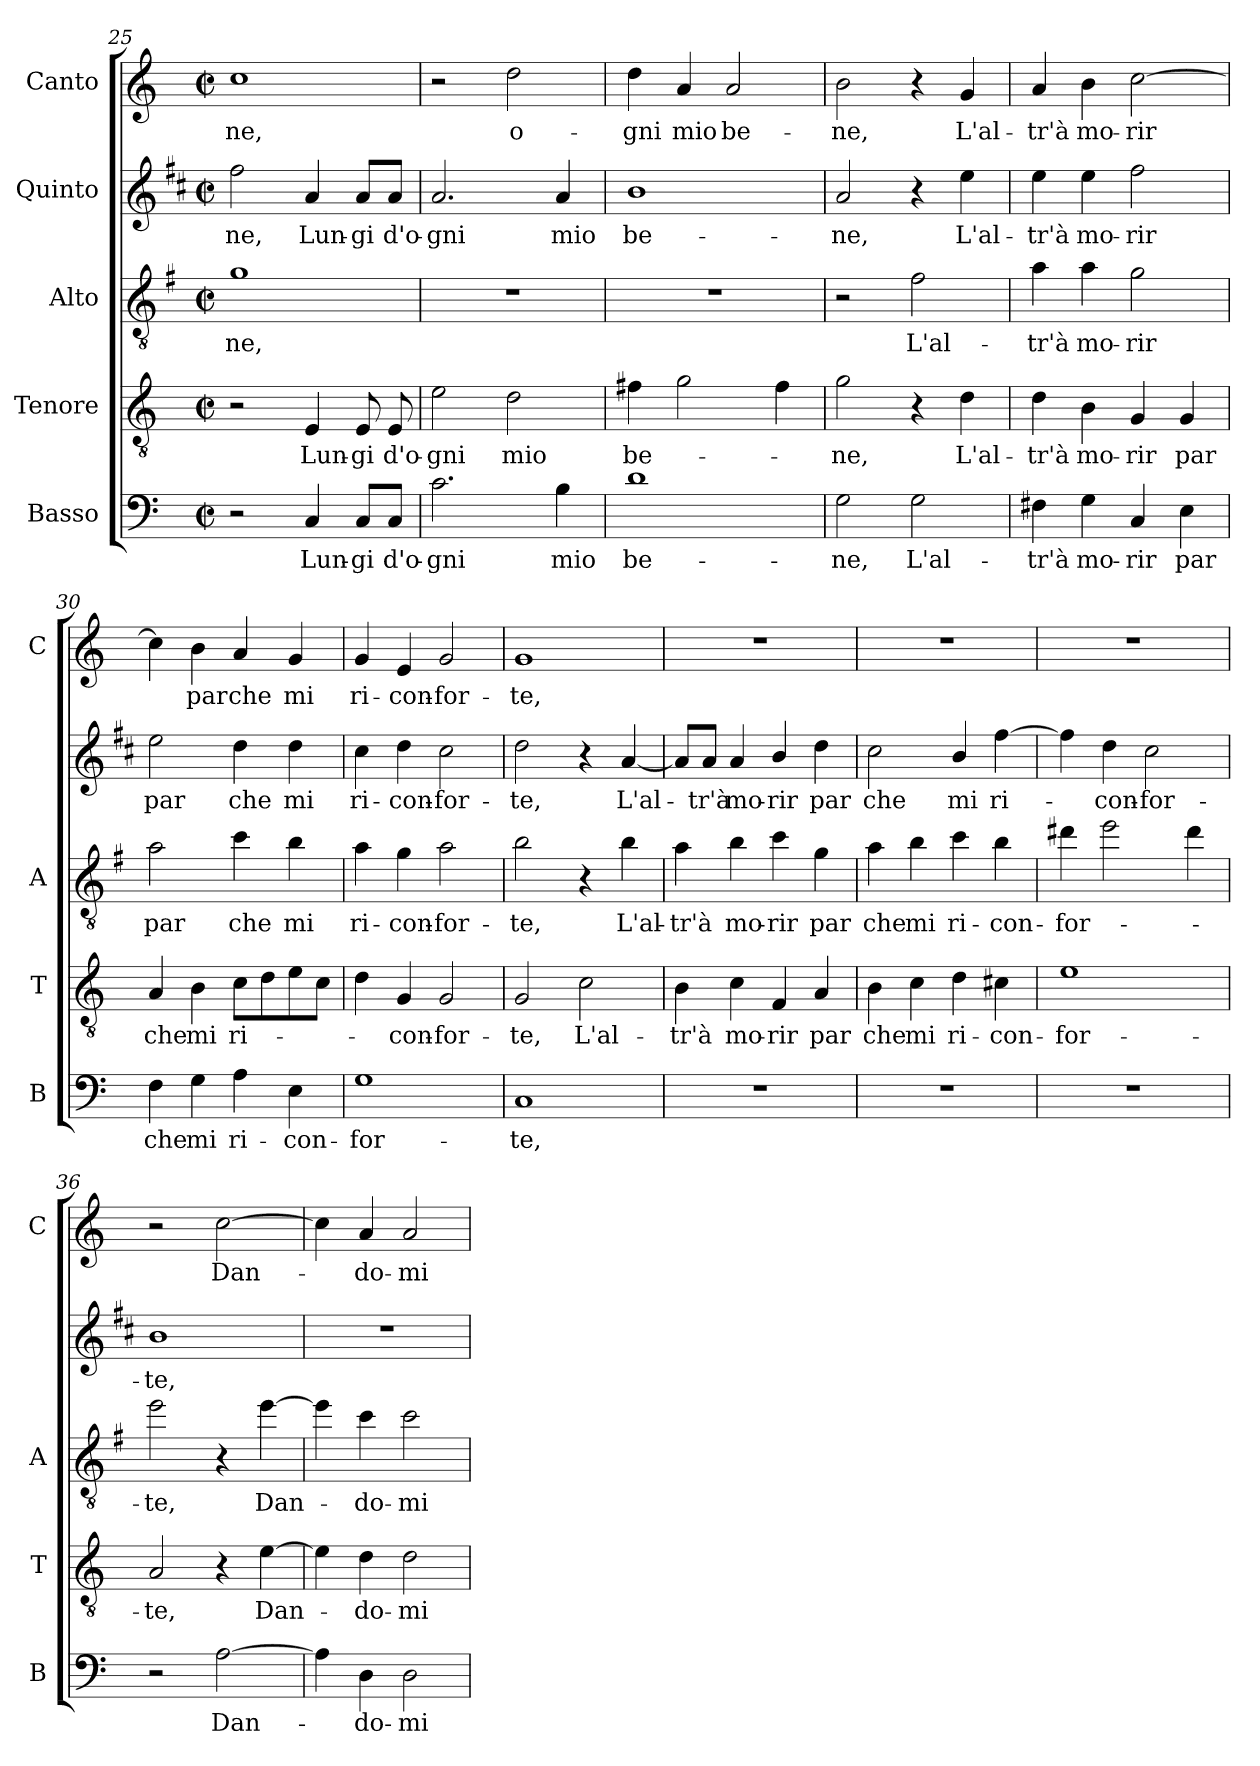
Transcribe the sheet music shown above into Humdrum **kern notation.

**kern	**text	**kern	**text	**kern	**text	**kern	**text	**kern	**text
*part5	*part5	*part4	*part4	*part3	*part3	*part2	*part2	*part1	*part1
*staff5	*staff5	*staff4	*staff4	*staff3	*staff3	*staff2	*staff2	*staff1	*staff1
*I"Basso	*	*I"Tenore	*	*I"Alto	*	*I"Quinto	*	*I"Canto	*
*I'B	*	*I'T	*	*I'A	*	*	*	*I'C	*
*clefF4	*	*clefGv2	*	*clefGv2	*	*clefG2	*	*clefG2	*
*	*	*	*	*ITrd4c7	*	*ITrd1c2	*	*	*
*k[]	*	*k[]	*	*k[]	*	*k[]	*	*k[]	*
*C:	*	*C:	*	*C:	*	*C:	*	*C:	*
*M2/2	*	*M2/2	*	*M2/2	*	*M2/2	*	*M2/2	*
*met(c|)	*	*met(c|)	*	*met(c|)	*	*met(c|)	*	*met(c|)	*
=25	=25	=25	=25	=25	=25	=25	=25	=25	=25
!	!	!	!	!	!LO:LY:b	!	!LO:LY:b	!	!LO:LY:b
2r	.	2r	.	1c	-ne,	2ee\	-ne,	1cc	-ne,
!	!LO:LY:b	!	!LO:LY:b	!	!	!	!LO:LY:b	!	!
4C/	Lun-	4E/	Lun-	.	.	4g/	Lun-	.	.
!	!LO:LY:b	!	!LO:LY:b	!	!	!	!LO:LY:b	!	!
8C/L	-gi	8E/	-gi	.	.	8g/L	-gi	.	.
!	!LO:LY:b	!	!LO:LY:b	!	!	!	!LO:LY:b	!	!
8C/J	d'o-	8E/	d'o-	.	.	8g/J	d'o-	.	.
=26	=26	=26	=26	=26	=26	=26	=26	=26	=26
!	!LO:LY:b	!	!LO:LY:b	!	!	!	!LO:LY:b	!	!
2.c\	-gni	2e\	-gni	1r	.	2.g/	-gni	2r	.
!	!	!	!LO:LY:b	!	!	!	!	!	!LO:LY:b
.	.	2d\	mio	.	.	.	.	2dd\	o-
!	!LO:LY:b	!	!	!	!	!	!LO:LY:b	!	!
4B\	mio	.	.	.	.	4g/	mio	.	.
=27	=27	=27	=27	=27	=27	=27	=27	=27	=27
!	!LO:LY:b	!	!LO:LY:b	!	!	!	!LO:LY:b	!	!LO:LY:b
1d	be-	4f#X\	be-	1r	.	1a	be-	4dd\	-gni
!	!	!	!	!	!	!	!	!	!LO:LY:b
.	.	2g\	.	.	.	.	.	4a/	mio
!	!	!	!	!	!	!	!	!	!LO:LY:b
.	.	.	.	.	.	.	.	2a/	be-
.	.	4f#\	.	.	.	.	.	.	.
=28	=28	=28	=28	=28	=28	=28	=28	=28	=28
!	!LO:LY:b	!	!LO:LY:b	!	!	!	!LO:LY:b	!	!LO:LY:b
2G\	-ne,	2g\	-ne,	2r	.	2g/	-ne,	2b\	-ne,
!	!LO:LY:b	!	!	!	!LO:LY:b	!	!	!	!
2G\	L'al-	4r	.	2B\	L'al-	4r	.	4r	.
!	!	!	!LO:LY:b	!	!	!	!LO:LY:b	!	!LO:LY:b
.	.	4d\	L'al-	.	.	4dd\	L'al-	4g/	L'al-
=29	=29	=29	=29	=29	=29	=29	=29	=29	=29
!	!LO:LY:b	!	!LO:LY:b	!	!LO:LY:b	!	!LO:LY:b	!	!LO:LY:b
4F#X\	-tr'à	4d\	-tr'à	4d\	-tr'à	4dd\	-tr'à	4a/	-tr'à
!	!LO:LY:b	!	!LO:LY:b	!	!LO:LY:b	!	!LO:LY:b	!	!LO:LY:b
4G\	mo-	4B\	mo-	4d\	mo-	4dd\	mo-	4b\	mo-
!	!LO:LY:b	!	!LO:LY:b	!	!LO:LY:b	!	!LO:LY:b	!	!LO:LY:b
4C/	-rir	4G/	-rir	2c\	-rir	2ee\	-rir	[2cc\	-rir
!	!LO:LY:b	!	!LO:LY:b	!	!	!	!	!	!
4E\	par	4G/	par	.	.	.	.	.	.
=30	=30	=30	=30	=30	=30	=30	=30	=30	=30
!	!LO:LY:b	!	!LO:LY:b	!	!LO:LY:b	!	!LO:LY:b	!	!
4F\	che	4A/	che	2d\	par	2dd\	par	4cc\]	.
!	!LO:LY:b	!	!LO:LY:b	!	!	!	!	!	!LO:LY:b
4G\	mi	4B\	mi	.	.	.	.	4b\	par
!	!LO:LY:b	!	!LO:LY:b	!	!LO:LY:b	!	!LO:LY:b	!	!LO:LY:b
4A\	ri-	8c\L	ri-	4f\	che	4cc\	che	4a/	che
.	.	8d\	.	.	.	.	.	.	.
!	!LO:LY:b	!	!	!	!LO:LY:b	!	!LO:LY:b	!	!LO:LY:b
4E\	-con-	8e\	.	4e\	mi	4cc\	mi	4g/	mi
.	.	8c\J	.	.	.	.	.	.	.
!!LO:LB:g=z
=31	=31	=31	=31	=31	=31	=31	=31	=31	=31
!	!LO:LY:b	!	!	!	!LO:LY:b	!	!LO:LY:b	!	!LO:LY:b
1G	-for-	4d\	.	4d\	ri-	4b\	ri-	4g/	ri-
!	!	!	!LO:LY:b	!	!LO:LY:b	!	!LO:LY:b	!	!LO:LY:b
.	.	4G/	-con-	4c\	-con-	4cc\	-con-	4e/	-con-
!	!	!	!LO:LY:b	!	!LO:LY:b	!	!LO:LY:b	!	!LO:LY:b
.	.	2G/	-for-	2d\	-for-	2b\	-for-	2g/	-for-
=32	=32	=32	=32	=32	=32	=32	=32	=32	=32
!	!LO:LY:b	!	!LO:LY:b	!	!LO:LY:b	!	!LO:LY:b	!	!LO:LY:b
1C	-te,	2G/	-te,	2e\	-te,	2cc\	-te,	1g	-te,
!	!	!	!LO:LY:b	!	!	!	!	!	!
.	.	2c\	L'al-	4r	.	4r	.	.	.
!	!	!	!	!	!LO:LY:b	!	!LO:LY:b	!	!
.	.	.	.	4e\	L'al-	[4g/	L'al-	.	.
=33	=33	=33	=33	=33	=33	=33	=33	=33	=33
!	!	!	!LO:LY:b	!	!LO:LY:b	!	!	!	!
1r	.	4B\	-tr'à	4d\	-tr'à	8g/L]	.	1r	.
!	!	!	!	!	!	!	!LO:LY:b	!	!
.	.	.	.	.	.	8g/J	-tr'à	.	.
!	!	!	!LO:LY:b	!	!LO:LY:b	!	!LO:LY:b	!	!
.	.	4c\	mo-	4e\	mo-	4g/	mo-	.	.
!	!	!	!LO:LY:b	!	!LO:LY:b	!	!LO:LY:b	!	!
.	.	4F/	-rir	4f\	-rir	4a/	-rir	.	.
!	!	!	!LO:LY:b	!	!LO:LY:b	!	!LO:LY:b	!	!
.	.	4A/	par	4c\	par	4cc\	par	.	.
=34	=34	=34	=34	=34	=34	=34	=34	=34	=34
!	!	!	!LO:LY:b	!	!LO:LY:b	!	!LO:LY:b	!	!
1r	.	4B\	che	4d\	che	2b\	che	1r	.
!	!	!	!LO:LY:b	!	!LO:LY:b	!	!	!	!
.	.	4c\	mi	4e\	mi	.	.	.	.
!	!	!	!LO:LY:b	!	!LO:LY:b	!	!LO:LY:b	!	!
.	.	4d\	ri-	4f\	ri-	4a/	mi	.	.
!	!	!	!LO:LY:b	!	!LO:LY:b	!	!LO:LY:b	!	!
.	.	4c#X\	-con-	4e\	-con-	[4ee\	ri-	.	.
=35	=35	=35	=35	=35	=35	=35	=35	=35	=35
!	!	!	!LO:LY:b	!	!LO:LY:b	!	!	!	!
1r	.	1e	-for-	4g#X\	-for-	4ee\]	.	1r	.
!	!	!	!	!	!	!	!LO:LY:b	!	!
.	.	.	.	2a\	.	4cc\	-con-	.	.
!	!	!	!	!	!	!	!LO:LY:b	!	!
.	.	.	.	.	.	2b\	-for-	.	.
.	.	.	.	4g#\	.	.	.	.	.
=36	=36	=36	=36	=36	=36	=36	=36	=36	=36
!	!	!	!LO:LY:b	!	!LO:LY:b	!	!LO:LY:b	!	!
2r	.	2A/	-te,	2a\	-te,	1a	-te,	2r	.
!	!LO:LY:b	!	!	!	!	!	!	!	!LO:LY:b
[2A\	Dan-	4r	.	4r	.	.	.	[2cc\	Dan-
!	!	!	!LO:LY:b	!	!LO:LY:b	!	!	!	!
.	.	[4e\	Dan-	[4a\	Dan-	.	.	.	.
=37	=37	=37	=37	=37	=37	=37	=37	=37	=37
4A\]	.	4e\]	.	4a\]	.	1r	.	4cc\]	.
!	!LO:LY:b	!	!LO:LY:b	!	!LO:LY:b	!	!	!	!LO:LY:b
4D\	-do-	4d\	-do-	4f\	-do-	.	.	4a/	-do-
!	!LO:LY:b	!	!LO:LY:b	!	!LO:LY:b	!	!	!	!LO:LY:b
2D\	-mi	2d\	-mi	2f\	-mi	.	.	2a/	-mi
=	=	=	=	=	=	=	=	=	=
*-	*-	*-	*-	*-	*-	*-	*-	*-	*-
